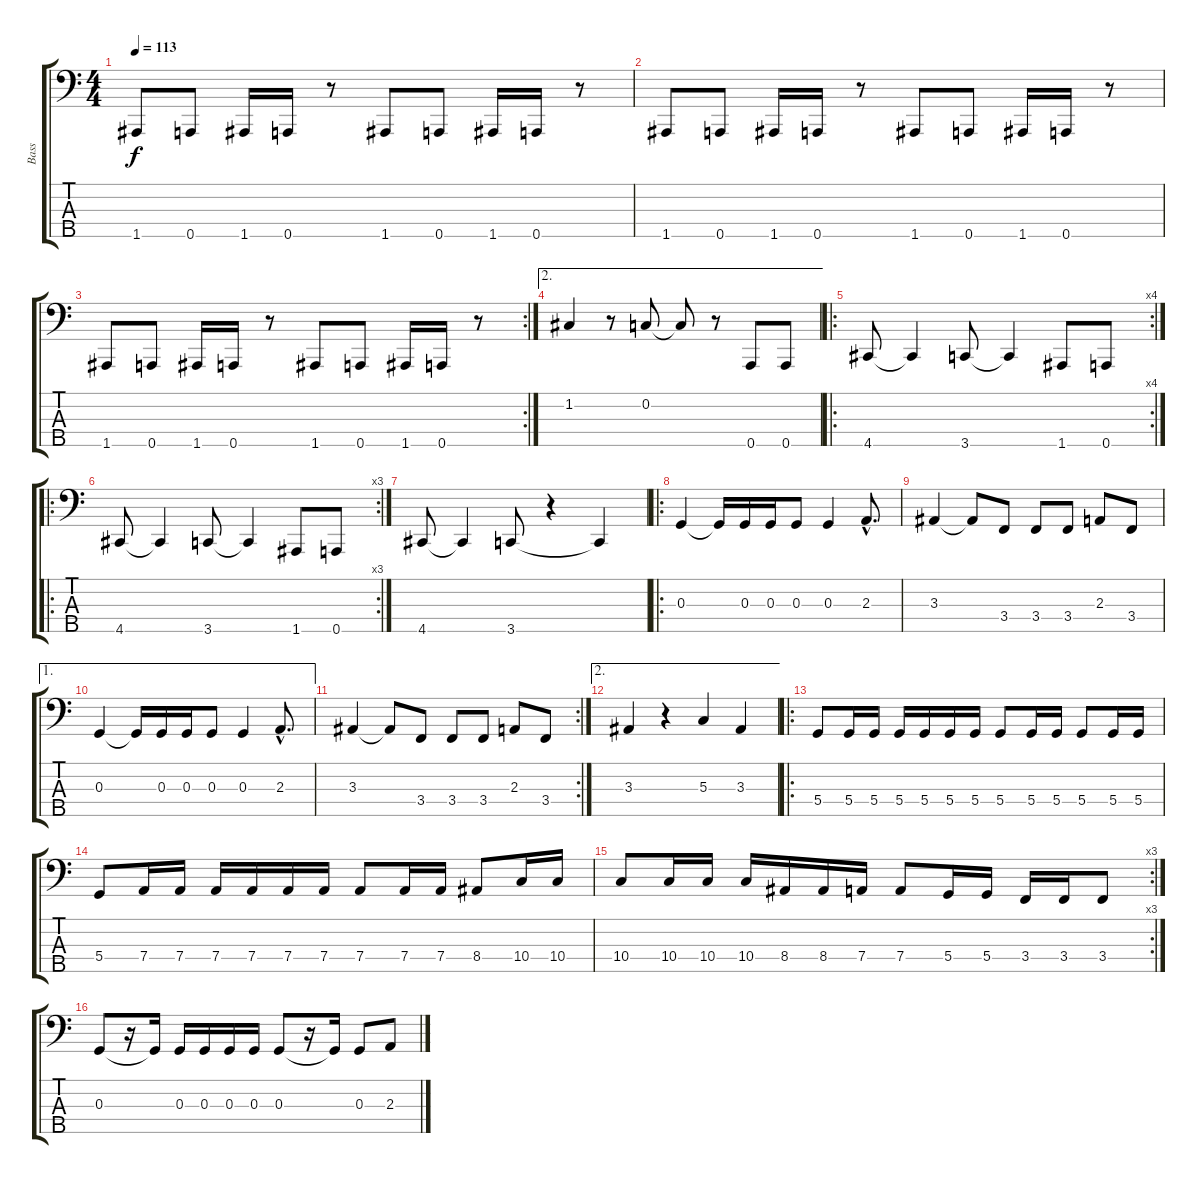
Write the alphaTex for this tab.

\track ("Bass" "Bass") {instrument electricbasspick}
\staff {score tabs}
\tuning (F2 C2 G1 D1 A0) {hide}
\ts (4 4)
\tempo 113
\clef f4
\ks c
1.5.8{dy f} 0.5.8 1.5.16 0.5.16 r.8 1.5.8 0.5.8 1.5.16 0.5.16 r.8 |
1.5.8 0.5.8 1.5.16 0.5.16 r.8 1.5.8 0.5.8 1.5.16 0.5.16 r.8 |
\rc 2
1.5.8 0.5.8 1.5.16 0.5.16 r.8 1.5.8 0.5.8 1.5.16 0.5.16 r.8 |
\ae 2
1.2.4 r.8 0.2.8 0.2{t}.8 r.8 0.5.8 0.5.8 |
\ro
\rc 4
4.5.8 4.5{t}.4 3.5.8 3.5{t}.4 1.5.8 0.5.8 |
\ro
\rc 3
4.5.8 4.5{t}.4 3.5.8 3.5{t}.4 1.5.8 0.5.8 |
4.5.8 4.5{t}.4 3.5.8 r.4 3.5{t}.4 |
\ro
0.3.4 0.3{t}.16 0.3.16 0.3.16 0.3.8 0.3.4 2.3{hac}.8{d} |
3.3.4 3.3{t}.8 3.4.8 3.4.8 3.4.8 2.3.8 3.4.8 |
\ae 1
0.3.4 0.3{t}.16 0.3.16 0.3.16 0.3.8 0.3.4 2.3{hac}.8{d} |
\rc 2
3.3.4 3.3{t}.8 3.4.8 3.4.8 3.4.8 2.3.8 3.4.8 |
\ae 2
3.3.4 r.4 5.3.4 3.3.4 |
\ro
5.4.8 5.4.16 5.4.16 5.4.16 5.4.16 5.4.16 5.4.16 5.4.8 5.4.16 5.4.16 5.4.8 5.4.16 5.4.16 |
5.4.8 7.4.16 7.4.16 7.4.16 7.4.16 7.4.16 7.4.16 7.4.8 7.4.16 7.4.16 8.4.8 10.4.16 10.4.16 |
\rc 3
10.4.8 10.4.16 10.4.16 10.4.16 8.4.16 8.4.16 7.4.16 7.4.8 5.4.16 5.4.16 3.4.16 3.4.16 3.4.8 |
0.3.8 r.16 0.3{t}.16 0.3.16 0.3.16 0.3.16 0.3.16 0.3.8 r.16 0.3{t}.16 0.3.8 2.3.8
